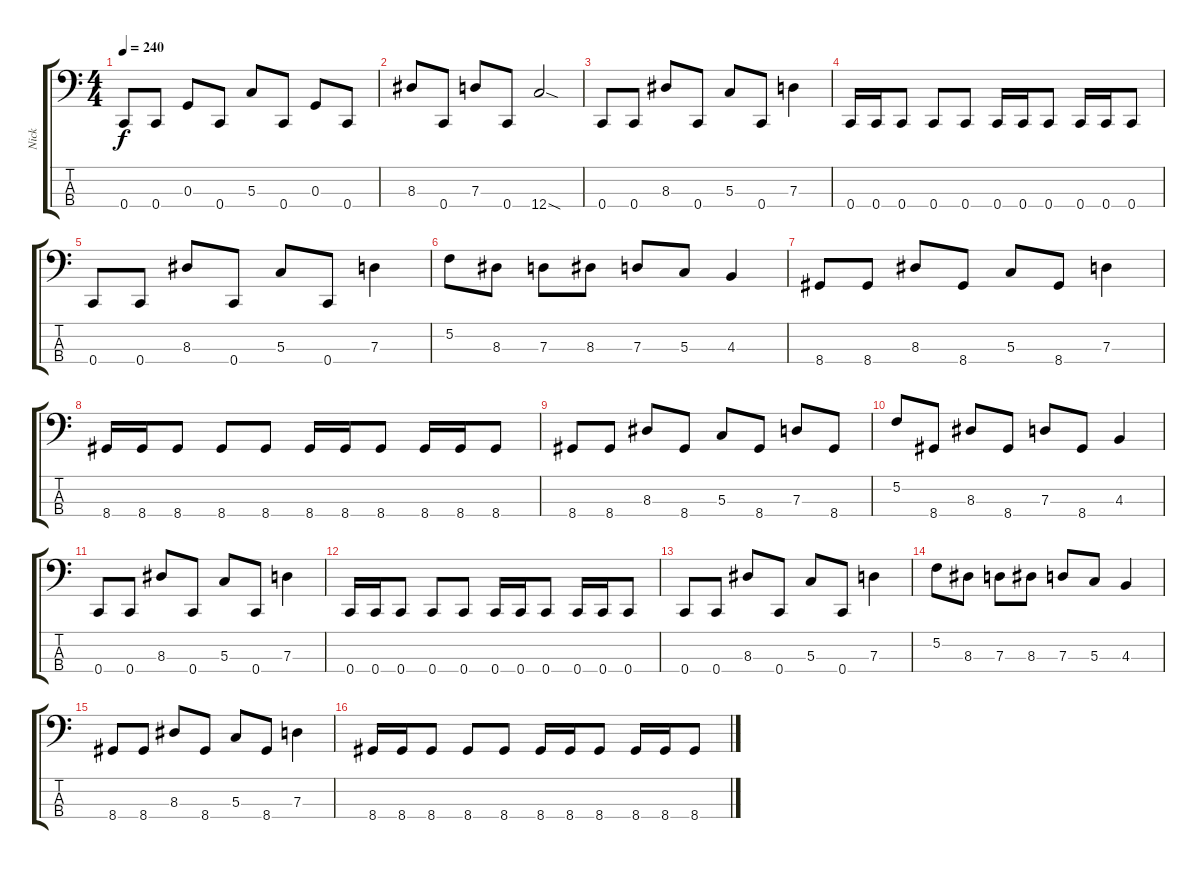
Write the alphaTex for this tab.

\track ("Nick" "Nick") {instrument electricbassfinger}
\staff {score tabs}
\tuning (F2 C2 G1 C1) {hide}
\ts (4 4)
\tempo 240
\clef f4
\ks c
0.4.8{dy f} 0.4.8 0.3.8 0.4.8 5.3.8 0.4.8 0.3.8 0.4.8 |
8.3.8 0.4.8 7.3.8 0.4.8 12.4{sod}.2 |
0.4.8 0.4.8 8.3.8 0.4.8 5.3.8 0.4.8 7.3.4 |
0.4.16 0.4.16 0.4.8 0.4.8 0.4.8 0.4.16 0.4.16 0.4.8 0.4.16 0.4.16 0.4.8 |
0.4.8 0.4.8 8.3.8 0.4.8 5.3.8 0.4.8 7.3.4 |
5.2.8 8.3.8 7.3.8 8.3.8 7.3.8 5.3.8 4.3.4 |
8.4.8 8.4.8 8.3.8 8.4.8 5.3.8 8.4.8 7.3.4 |
8.4.16 8.4.16 8.4.8 8.4.8 8.4.8 8.4.16 8.4.16 8.4.8 8.4.16 8.4.16 8.4.8 |
8.4.8 8.4.8 8.3.8 8.4.8 5.3.8 8.4.8 7.3.8 8.4.8 |
5.2.8 8.4.8 8.3.8 8.4.8 7.3.8 8.4.8 4.3.4 |
0.4.8 0.4.8 8.3.8 0.4.8 5.3.8 0.4.8 7.3.4 |
0.4.16 0.4.16 0.4.8 0.4.8 0.4.8 0.4.16 0.4.16 0.4.8 0.4.16 0.4.16 0.4.8 |
0.4.8 0.4.8 8.3.8 0.4.8 5.3.8 0.4.8 7.3.4 |
5.2.8 8.3.8 7.3.8 8.3.8 7.3.8 5.3.8 4.3.4 |
8.4.8 8.4.8 8.3.8 8.4.8 5.3.8 8.4.8 7.3.4 |
8.4.16 8.4.16 8.4.8 8.4.8 8.4.8 8.4.16 8.4.16 8.4.8 8.4.16 8.4.16 8.4.8
